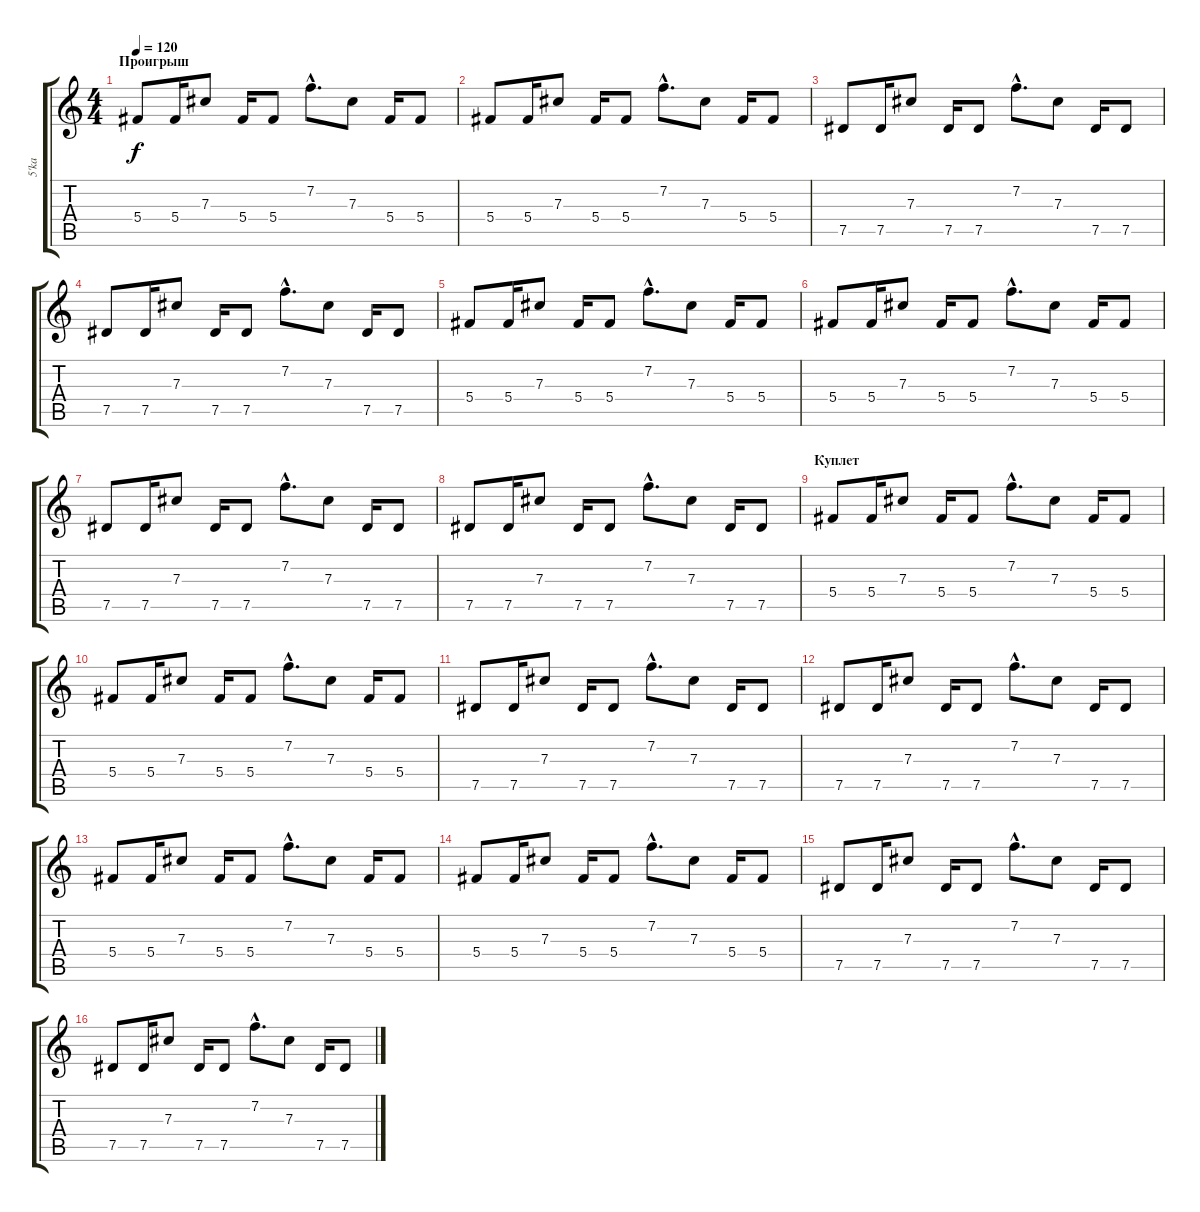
\track ("5'ka" "5'ka") {instrument electricguitarclean}
\staff {score tabs}
\tuning (Eb4 Bb3 Gb3 Db3 Ab2 Eb2) {hide}
\ts (4 4)
\section ("" "Проигрыш")
\tempo 120
\clef g2
\ks c
5.4.8{dy f instrument electricguitarclean} 5.4.16 7.3.8 5.4.16 5.4.8 7.2{hac}.8{d} 7.3.8 5.4.16 5.4.8 |
5.4.8 5.4.16 7.3.8 5.4.16 5.4.8 7.2{hac}.8{d} 7.3.8 5.4.16 5.4.8 |
7.5.8 7.5.16 7.3.8 7.5.16 7.5.8 7.2{hac}.8{d} 7.3.8 7.5.16 7.5.8 |
7.5.8 7.5.16 7.3.8 7.5.16 7.5.8 7.2{hac}.8{d} 7.3.8 7.5.16 7.5.8 |
5.4.8 5.4.16 7.3.8 5.4.16 5.4.8 7.2{hac}.8{d} 7.3.8 5.4.16 5.4.8 |
5.4.8 5.4.16 7.3.8 5.4.16 5.4.8 7.2{hac}.8{d} 7.3.8 5.4.16 5.4.8 |
7.5.8 7.5.16 7.3.8 7.5.16 7.5.8 7.2{hac}.8{d} 7.3.8 7.5.16 7.5.8 |
7.5.8 7.5.16 7.3.8 7.5.16 7.5.8 7.2{hac}.8{d} 7.3.8 7.5.16 7.5.8 |
\section ("" "Куплет")
5.4.8 5.4.16 7.3.8 5.4.16 5.4.8 7.2{hac}.8{d} 7.3.8 5.4.16 5.4.8 |
5.4.8 5.4.16 7.3.8 5.4.16 5.4.8 7.2{hac}.8{d} 7.3.8 5.4.16 5.4.8 |
7.5.8 7.5.16 7.3.8 7.5.16 7.5.8 7.2{hac}.8{d} 7.3.8 7.5.16 7.5.8 |
7.5.8 7.5.16 7.3.8 7.5.16 7.5.8 7.2{hac}.8{d} 7.3.8 7.5.16 7.5.8 |
5.4.8 5.4.16 7.3.8 5.4.16 5.4.8 7.2{hac}.8{d} 7.3.8 5.4.16 5.4.8 |
5.4.8 5.4.16 7.3.8 5.4.16 5.4.8 7.2{hac}.8{d} 7.3.8 5.4.16 5.4.8 |
7.5.8 7.5.16 7.3.8 7.5.16 7.5.8 7.2{hac}.8{d} 7.3.8 7.5.16 7.5.8 |
7.5.8 7.5.16 7.3.8 7.5.16 7.5.8 7.2{hac}.8{d} 7.3.8 7.5.16 7.5.8
